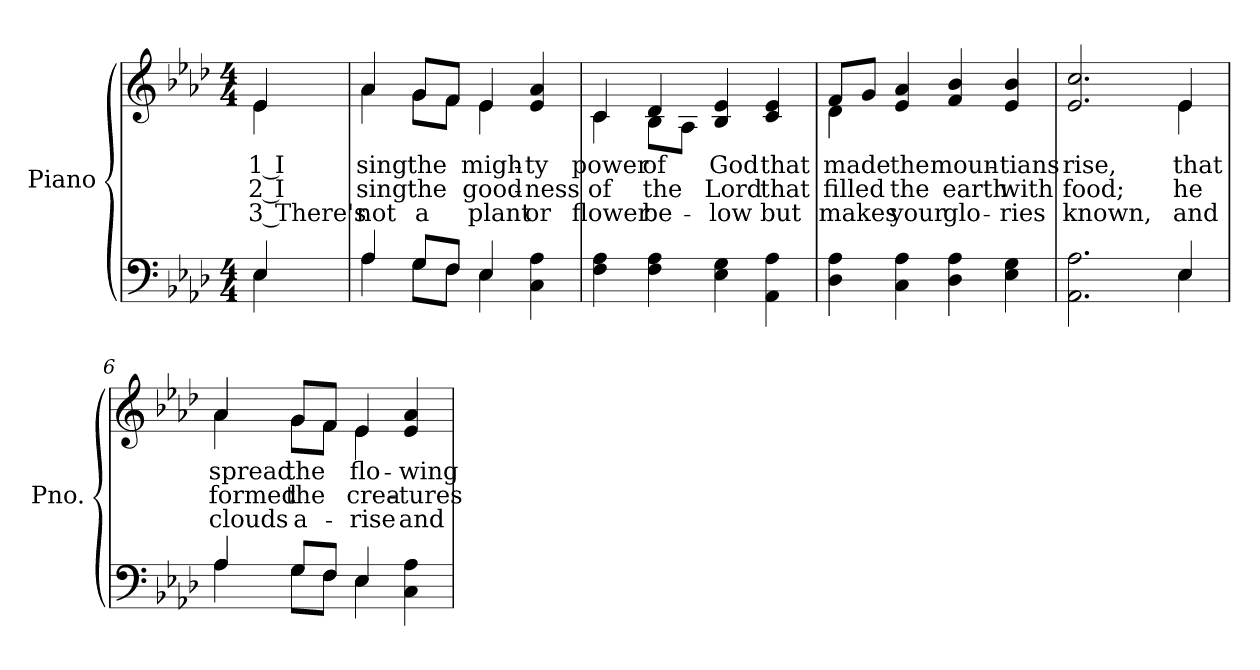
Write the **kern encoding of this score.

**kern	**kern	**text	**text	**text
*part2	*part1	*part1	*part1	*part1
*staff2	*staff1	*staff1	*staff1	*staff1
*I"Piano	*I"Piano	*	*	*
*I'Pno.	*I'Pno.	*	*	*
!!LO:PB:g=z
*clefF4	*clefG2	*	*	*
*k[b-e-a-d-]	*k[b-e-a-d-]	*	*	*
*A-:	*A-:	*	*	*
*M4/4	*M4/4	*	*	*
=	=	=	=	=
*^	*	*	*	*
!	!	!	!LO:LY:b:color=#000000	!LO:LY:b:color=#000000	!LO:LY:b:color=#000000
*	*	*^	*	*	*
4E-i/	4E-i\	4e-i/	4e-i\	1 I	2 I	3 There's
=1	=1	=1	=1	=1	=1	=1
!	!	!	!	!LO:LY:b:color=#000000	!LO:LY:b:color=#000000	!LO:LY:b:color=#000000
4A-i/	4A-i\	4a-i/	4a-i\	sing	sing	not
!	!	!	!	!LO:LY:b:color=#000000	!LO:LY:b:color=#000000	!LO:LY:b:color=#000000
8Gi/L	8Gi\L	8gi/L	8gi\L	the	the	a
8Fi/J	8Fi\J	8fi/J	8fi\J	.	.	.
!	!	!	!	!LO:LY:b:color=#000000	!LO:LY:b:color=#000000	!LO:LY:b:color=#000000
4E-i/	4E-i\	4e-i/	4e-i\	migh-	good-	plant
!	!	!	!	!LO:LY:b:color=#000000	!LO:LY:b:color=#000000	!LO:LY:b:color=#000000
4Ci\ 4A-i	4ryy	4e-i/ 4a-i	4ryy	-ty	-ness	or
*v	*v	*	*	*	*	*
=2	=2	=2	=2	=2	=2
*^	*	*	*	*	*
!	!	!	!	!LO:LY:b:color=#000000	!LO:LY:b:color=#000000	!LO:LY:b:color=#000000
*v	*v	*	*	*	*	*
4Fi\ 4A-i	4ci/	4ci\	power	of	flower
!	!	!	!LO:LY:b:color=#000000	!LO:LY:b:color=#000000	!LO:LY:b:color=#000000
4Fi\ 4A-i	4d-i/	8B-i\L	of	the	be-
.	.	8A-i\J	.	.	.
!	!	!	!LO:LY:b:color=#000000	!LO:LY:b:color=#000000	!LO:LY:b:color=#000000
4E-i\ 4Gi	4B-i/ 4e-i	2ryy	God	Lord	-low
!	!	!	!LO:LY:b:color=#000000	!LO:LY:b:color=#000000	!LO:LY:b:color=#000000
4AA-i\ 4A-i	4ci/ 4e-i	.	that	that	but
!!LO:LB:g=z	!!
=3	=3	=3	=3	=3	=3
!	!	!	!LO:LY:b:color=#000000	!LO:LY:b:color=#000000	!LO:LY:b:color=#000000
4D-i\ 4A-i	8fi/L	4d-i\	made	filled	makes
.	8gi/J	.	.	.	.
!	!	!	!LO:LY:b:color=#000000	!LO:LY:b:color=#000000	!LO:LY:b:color=#000000
4Ci\ 4A-i	4e-i/ 4a-i	2.ryy	the	the	your
!	!	!	!LO:LY:b:color=#000000	!LO:LY:b:color=#000000	!LO:LY:b:color=#000000
4D-i\ 4A-i	4fi/ 4b-i	.	moun-	earth	glo-
!	!	!	!LO:LY:b:color=#000000	!LO:LY:b:color=#000000	!LO:LY:b:color=#000000
4E-i\ 4Gi	4e-i/ 4b-i	.	-tians	with	-ries
*	*v	*v	*	*	*
=4	=4	=4	=4	=4
!	!	!LO:LY:b:color=#000000	!LO:LY:b:color=#000000	!LO:LY:b:color=#000000
2.AA-i\ 2.A-i	2.e-i/ 2.cci	rise,	food;	known,
=5-	=5-	=5-	=5-	=5-
*^	*	*	*	*
!	!	!	!LO:LY:b:color=#000000	!LO:LY:b:color=#000000	!LO:LY:b:color=#000000
*	*	*^	*	*	*
4E-i/	4E-i\	4e-i/	4e-i\	that	he	and
=6	=6	=6	=6	=6	=6	=6
!	!	!	!	!LO:LY:b:color=#000000	!LO:LY:b:color=#000000	!LO:LY:b:color=#000000
4A-i/	4A-i\	4a-i/	4a-i\	spread	formed	clouds
!	!	!	!	!LO:LY:b:color=#000000	!LO:LY:b:color=#000000	!LO:LY:b:color=#000000
8Gi/L	8Gi\L	8gi/L	8gi\L	the	the	a-
8Fi/J	8Fi\J	8fi/J	8fi\J	.	.	.
!	!	!	!	!LO:LY:b:color=#000000	!LO:LY:b:color=#000000	!LO:LY:b:color=#000000
4E-i/	4E-i\	4e-i/	4e-i\	flo-	crea-	-rise
!	!	!	!	!LO:LY:b:color=#000000	!LO:LY:b:color=#000000	!LO:LY:b:color=#000000
4Ci\ 4A-i	4ryy	4e-i/ 4a-i	4ryy	-wing	-tures	and
*v	*v	*	*	*	*	*
*	*v	*v	*	*	*
=	=	=	=	=
*-	*-	*-	*-	*-
